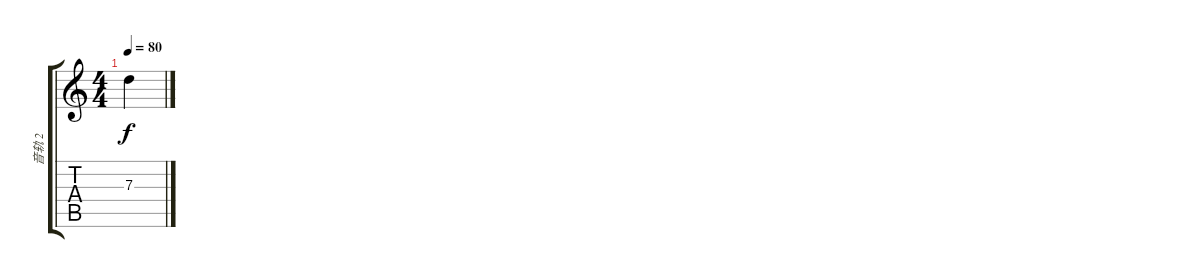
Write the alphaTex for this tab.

\track ("音轨 2" "音轨 2") {instrument acousticguitarsteel}
\staff {score tabs}
\tuning (E4 B3 G3 D3 A2 E2) {hide}
\ts (4 4)
\tempo 80
\clef g2
\ks c
7.3.4{dy f}
